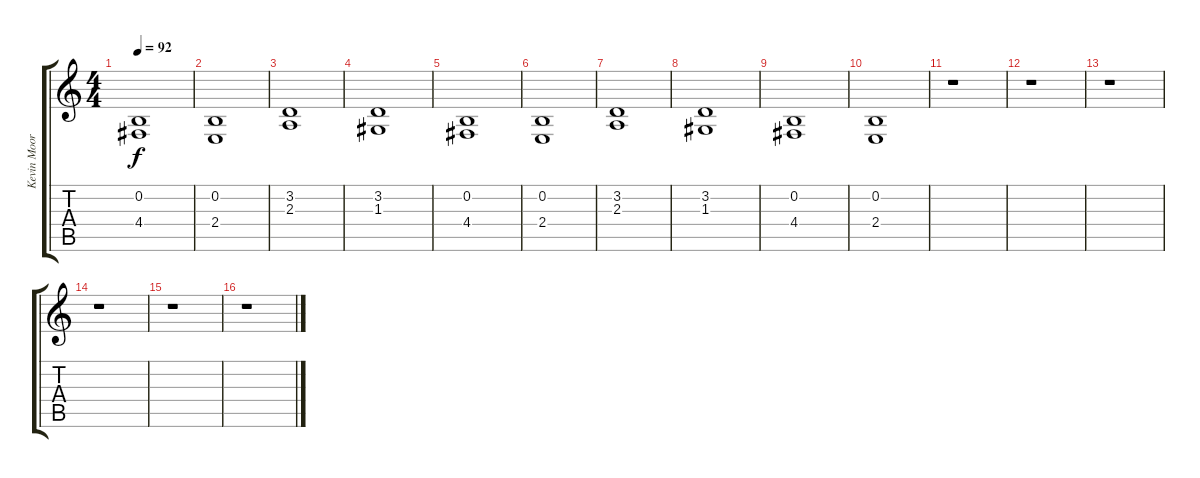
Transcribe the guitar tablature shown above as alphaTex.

\track ("Kevin Moore" "Kevin Moor") {instrument acousticgrandpiano}
\staff {score tabs}
\tuning (E4 B3 G3 D3 A2 E2) {hide}
\ts (4 4)
\tempo 92
\clef g2
\ks c
(0.2 4.4).1{dy f} |
(0.2 2.4).1 |
(3.2 2.3).1 |
(3.2 1.3).1 |
(0.2 4.4).1 |
(0.2 2.4).1 |
(3.2 2.3).1 |
(3.2 1.3).1 |
(0.2 4.4).1 |
(0.2 2.4).1 |
r.1 |
r.1 |
r.1 |
r.1 |
r.1 |
r.1
